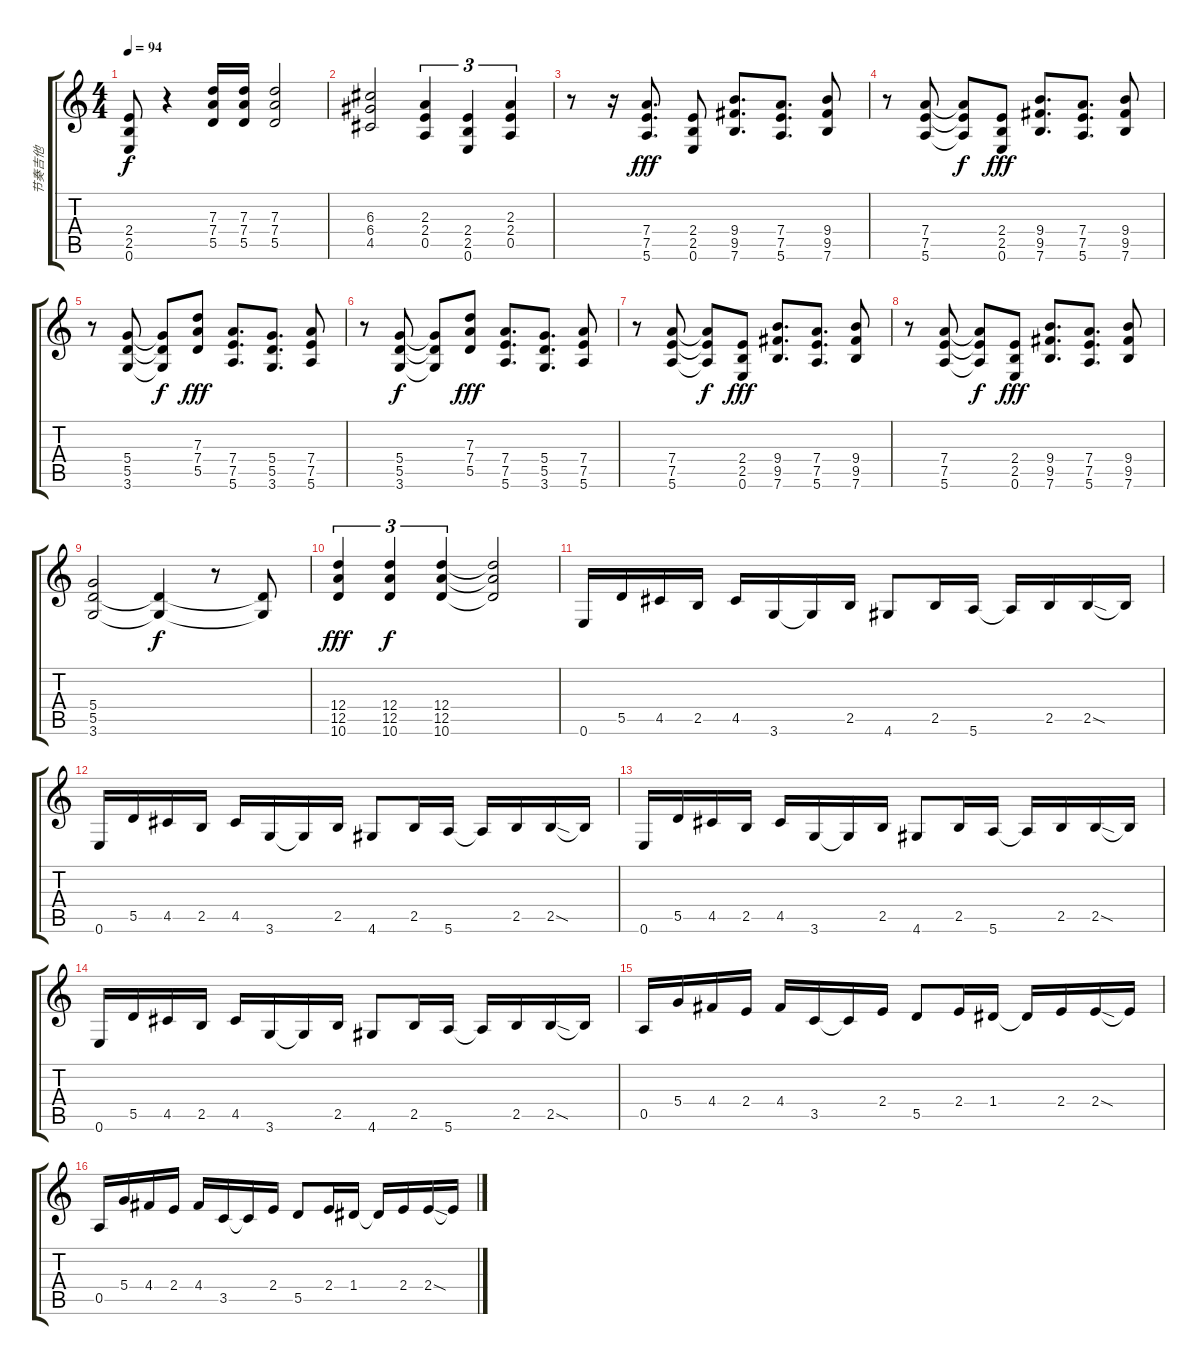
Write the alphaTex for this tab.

\track ("节奏吉他" "节奏吉他") {instrument overdrivenguitar}
\staff {score tabs}
\tuning (E4 B3 G3 D3 A2 E2) {hide}
\ts (4 4)
\tempo 94
\clef g2
\ks c
(2.4 2.5 0.6).8{dy f} r.4 (7.3 7.4 5.5).16 (7.3 7.4 5.5).16 (7.3 7.4 5.5).2 |
(6.3 6.4 4.5).2 (2.3 2.4 0.5).4{tu (3 2)} (2.4 2.5 0.6).4{tu (3 2)} (2.3 2.4 0.5).4{tu (3 2)} |
r.8 r.16 (7.4 7.5 5.6).8{d dy fff} (2.4 2.5 0.6).8 (9.4 9.5 7.6).8{d} (7.4 7.5 5.6).8{d} (9.4 9.5 7.6).8 |
r.8 (7.4 7.5 5.6).8 (7.4{t} 7.5{t} 5.6{t}).8{dy f} (2.4 2.5 0.6).8{dy fff} (9.4 9.5 7.6).8{d} (7.4 7.5 5.6).8{d} (9.4 9.5 7.6).8 |
r.8 (5.4 5.5 3.6).8 (5.4{t} 5.5{t} 3.6{t}).8{dy f} (7.3 7.4 5.5).8{dy fff} (7.4 7.5 5.6).8{d} (5.4 5.5 3.6).8{d} (7.4 7.5 5.6).8 |
r.8 (5.4 5.5 3.6).8{dy f} (5.4{t} 5.5{t} 3.6{t}).8 (7.3 7.4 5.5).8{dy fff} (7.4 7.5 5.6).8{d} (5.4 5.5 3.6).8{d} (7.4 7.5 5.6).8 |
r.8 (7.4 7.5 5.6).8 (7.4{t} 7.5{t} 5.6{t}).8{dy f} (2.4 2.5 0.6).8{dy fff} (9.4 9.5 7.6).8{d} (7.4 7.5 5.6).8{d} (9.4 9.5 7.6).8 |
r.8 (7.4 7.5 5.6).8 (7.4{t} 7.5{t} 5.6{t}).8{dy f} (2.4 2.5 0.6).8{dy fff} (9.4 9.5 7.6).8{d} (7.4 7.5 5.6).8{d} (9.4 9.5 7.6).8 |
(5.4 5.5 3.6).2 (5.5{t} 3.6{t}).4{dy f} r.8 (5.5{t} 3.6{t}).8 |
(12.4 12.5 10.6).4{tu (3 2) dy fff} (12.4 12.5 10.6).4{tu (3 2) dy f} (12.4 12.5 10.6).4{tu (3 2)} (12.4{t} 12.5{t} 10.6{t}).2 |
0.6.16 5.5.16 4.5.16 2.5.16 4.5.16 3.6.16 3.6{t}.16 2.5.16 4.6.8 2.5.16 5.6.16 5.6{t}.16 2.5.16 2.5{sod}.16 2.5{t}.16 |
0.6.16 5.5.16 4.5.16 2.5.16 4.5.16 3.6.16 3.6{t}.16 2.5.16 4.6.8 2.5.16 5.6.16 5.6{t}.16 2.5.16 2.5{sod}.16 2.5{t}.16 |
0.6.16 5.5.16 4.5.16 2.5.16 4.5.16 3.6.16 3.6{t}.16 2.5.16 4.6.8 2.5.16 5.6.16 5.6{t}.16 2.5.16 2.5{sod}.16 2.5{t}.16 |
0.6.16 5.5.16 4.5.16 2.5.16 4.5.16 3.6.16 3.6{t}.16 2.5.16 4.6.8 2.5.16 5.6.16 5.6{t}.16 2.5.16 2.5{sod}.16 2.5{t}.16 |
0.5.16 5.4.16 4.4.16 2.4.16 4.4.16 3.5.16 3.5{t}.16 2.4.16 5.5.8 2.4.16 1.4.16 1.4{t}.16 2.4.16 2.4{sod}.16 2.4{t}.16 |
0.5.16 5.4.16 4.4.16 2.4.16 4.4.16 3.5.16 3.5{t}.16 2.4.16 5.5.8 2.4.16 1.4.16 1.4{t}.16 2.4.16 2.4{sod}.16 2.4{t}.16
